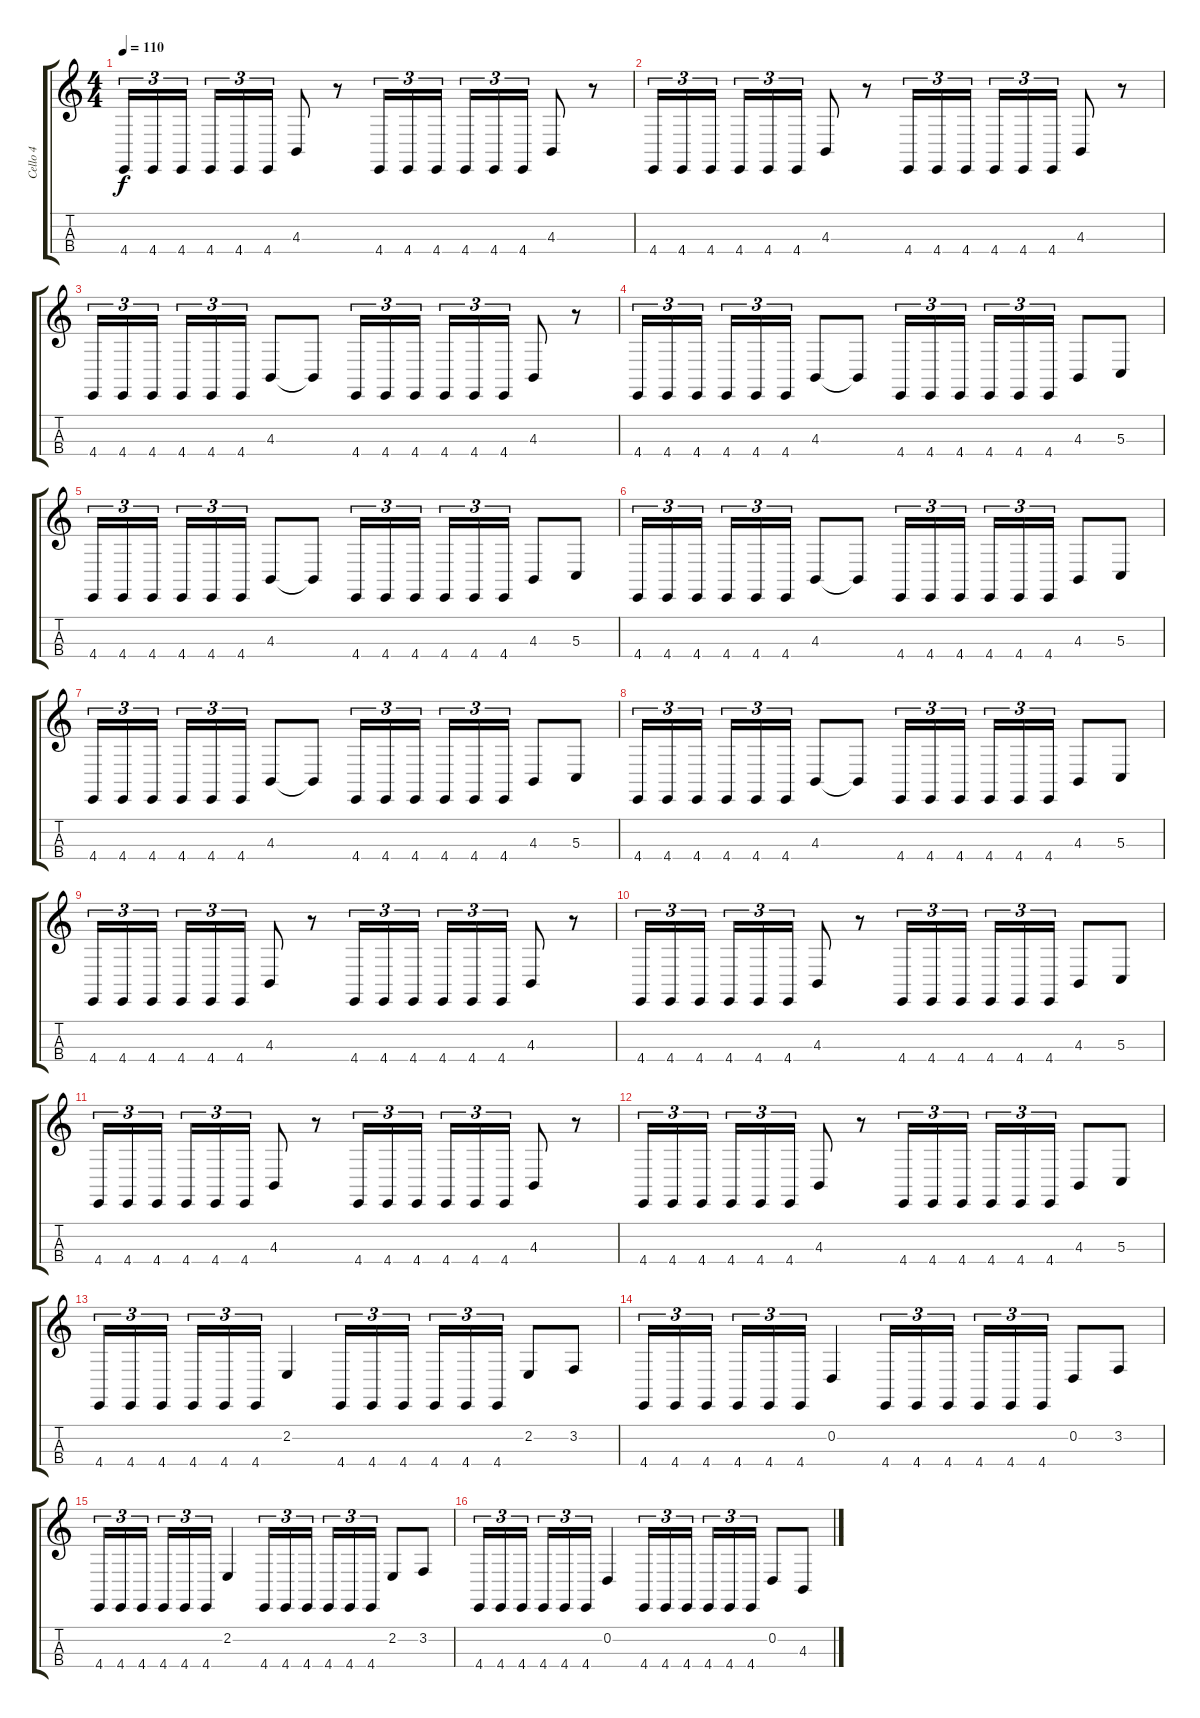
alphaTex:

\track ("Cello 4" "Cello 4") {instrument cello}
\staff {score tabs}
\tuning (A3 D3 G2 C2) {hide}
\ts (4 4)
\tempo 110
\clef g2
\ks c
4.4.16{tu (3 2) dy f} 4.4.16{tu (3 2)} 4.4.16{tu (3 2) beam splitsecondary} 4.4.16{tu (3 2)} 4.4.16{tu (3 2)} 4.4.16{tu (3 2)} 4.3.8 r.8 4.4.16{tu (3 2)} 4.4.16{tu (3 2)} 4.4.16{tu (3 2) beam splitsecondary} 4.4.16{tu (3 2)} 4.4.16{tu (3 2)} 4.4.16{tu (3 2)} 4.3.8 r.8 |
4.4.16{tu (3 2)} 4.4.16{tu (3 2)} 4.4.16{tu (3 2) beam splitsecondary} 4.4.16{tu (3 2)} 4.4.16{tu (3 2)} 4.4.16{tu (3 2)} 4.3.8 r.8 4.4.16{tu (3 2)} 4.4.16{tu (3 2)} 4.4.16{tu (3 2) beam splitsecondary} 4.4.16{tu (3 2)} 4.4.16{tu (3 2)} 4.4.16{tu (3 2)} 4.3.8 r.8 |
4.4.16{tu (3 2)} 4.4.16{tu (3 2)} 4.4.16{tu (3 2) beam splitsecondary} 4.4.16{tu (3 2)} 4.4.16{tu (3 2)} 4.4.16{tu (3 2)} 4.3.8 4.3{t}.8 4.4.16{tu (3 2)} 4.4.16{tu (3 2)} 4.4.16{tu (3 2) beam splitsecondary} 4.4.16{tu (3 2)} 4.4.16{tu (3 2)} 4.4.16{tu (3 2)} 4.3.8 r.8 |
4.4.16{tu (3 2)} 4.4.16{tu (3 2)} 4.4.16{tu (3 2) beam splitsecondary} 4.4.16{tu (3 2)} 4.4.16{tu (3 2)} 4.4.16{tu (3 2)} 4.3.8 4.3{t}.8 4.4.16{tu (3 2)} 4.4.16{tu (3 2)} 4.4.16{tu (3 2) beam splitsecondary} 4.4.16{tu (3 2)} 4.4.16{tu (3 2)} 4.4.16{tu (3 2)} 4.3.8 5.3.8 |
4.4.16{tu (3 2)} 4.4.16{tu (3 2)} 4.4.16{tu (3 2) beam splitsecondary} 4.4.16{tu (3 2)} 4.4.16{tu (3 2)} 4.4.16{tu (3 2)} 4.3.8 4.3{t}.8 4.4.16{tu (3 2)} 4.4.16{tu (3 2)} 4.4.16{tu (3 2) beam splitsecondary} 4.4.16{tu (3 2)} 4.4.16{tu (3 2)} 4.4.16{tu (3 2)} 4.3.8 5.3.8 |
4.4.16{tu (3 2)} 4.4.16{tu (3 2)} 4.4.16{tu (3 2) beam splitsecondary} 4.4.16{tu (3 2)} 4.4.16{tu (3 2)} 4.4.16{tu (3 2)} 4.3.8 4.3{t}.8 4.4.16{tu (3 2)} 4.4.16{tu (3 2)} 4.4.16{tu (3 2) beam splitsecondary} 4.4.16{tu (3 2)} 4.4.16{tu (3 2)} 4.4.16{tu (3 2)} 4.3.8 5.3.8 |
4.4.16{tu (3 2)} 4.4.16{tu (3 2)} 4.4.16{tu (3 2) beam splitsecondary} 4.4.16{tu (3 2)} 4.4.16{tu (3 2)} 4.4.16{tu (3 2)} 4.3.8 4.3{t}.8 4.4.16{tu (3 2)} 4.4.16{tu (3 2)} 4.4.16{tu (3 2) beam splitsecondary} 4.4.16{tu (3 2)} 4.4.16{tu (3 2)} 4.4.16{tu (3 2)} 4.3.8 5.3.8 |
4.4.16{tu (3 2)} 4.4.16{tu (3 2)} 4.4.16{tu (3 2) beam splitsecondary} 4.4.16{tu (3 2)} 4.4.16{tu (3 2)} 4.4.16{tu (3 2)} 4.3.8 4.3{t}.8 4.4.16{tu (3 2)} 4.4.16{tu (3 2)} 4.4.16{tu (3 2) beam splitsecondary} 4.4.16{tu (3 2)} 4.4.16{tu (3 2)} 4.4.16{tu (3 2)} 4.3.8 5.3.8 |
4.4.16{tu (3 2)} 4.4.16{tu (3 2)} 4.4.16{tu (3 2) beam splitsecondary} 4.4.16{tu (3 2)} 4.4.16{tu (3 2)} 4.4.16{tu (3 2)} 4.3.8 r.8 4.4.16{tu (3 2)} 4.4.16{tu (3 2)} 4.4.16{tu (3 2) beam splitsecondary} 4.4.16{tu (3 2)} 4.4.16{tu (3 2)} 4.4.16{tu (3 2)} 4.3.8 r.8 |
4.4.16{tu (3 2)} 4.4.16{tu (3 2)} 4.4.16{tu (3 2) beam splitsecondary} 4.4.16{tu (3 2)} 4.4.16{tu (3 2)} 4.4.16{tu (3 2)} 4.3.8 r.8 4.4.16{tu (3 2)} 4.4.16{tu (3 2)} 4.4.16{tu (3 2) beam splitsecondary} 4.4.16{tu (3 2)} 4.4.16{tu (3 2)} 4.4.16{tu (3 2)} 4.3.8 5.3.8 |
4.4.16{tu (3 2)} 4.4.16{tu (3 2)} 4.4.16{tu (3 2) beam splitsecondary} 4.4.16{tu (3 2)} 4.4.16{tu (3 2)} 4.4.16{tu (3 2)} 4.3.8 r.8 4.4.16{tu (3 2)} 4.4.16{tu (3 2)} 4.4.16{tu (3 2) beam splitsecondary} 4.4.16{tu (3 2)} 4.4.16{tu (3 2)} 4.4.16{tu (3 2)} 4.3.8 r.8 |
4.4.16{tu (3 2)} 4.4.16{tu (3 2)} 4.4.16{tu (3 2) beam splitsecondary} 4.4.16{tu (3 2)} 4.4.16{tu (3 2)} 4.4.16{tu (3 2)} 4.3.8 r.8 4.4.16{tu (3 2)} 4.4.16{tu (3 2)} 4.4.16{tu (3 2) beam splitsecondary} 4.4.16{tu (3 2)} 4.4.16{tu (3 2)} 4.4.16{tu (3 2)} 4.3.8 5.3.8 |
4.4.16{tu (3 2)} 4.4.16{tu (3 2)} 4.4.16{tu (3 2) beam splitsecondary} 4.4.16{tu (3 2)} 4.4.16{tu (3 2)} 4.4.16{tu (3 2)} 2.2.4 4.4.16{tu (3 2)} 4.4.16{tu (3 2)} 4.4.16{tu (3 2) beam splitsecondary} 4.4.16{tu (3 2)} 4.4.16{tu (3 2)} 4.4.16{tu (3 2)} 2.2.8 3.2.8 |
4.4.16{tu (3 2)} 4.4.16{tu (3 2)} 4.4.16{tu (3 2) beam splitsecondary} 4.4.16{tu (3 2)} 4.4.16{tu (3 2)} 4.4.16{tu (3 2)} 0.2.4 4.4.16{tu (3 2)} 4.4.16{tu (3 2)} 4.4.16{tu (3 2) beam splitsecondary} 4.4.16{tu (3 2)} 4.4.16{tu (3 2)} 4.4.16{tu (3 2)} 0.2.8 3.2.8 |
4.4.16{tu (3 2)} 4.4.16{tu (3 2)} 4.4.16{tu (3 2) beam splitsecondary} 4.4.16{tu (3 2)} 4.4.16{tu (3 2)} 4.4.16{tu (3 2)} 2.2.4 4.4.16{tu (3 2)} 4.4.16{tu (3 2)} 4.4.16{tu (3 2) beam splitsecondary} 4.4.16{tu (3 2)} 4.4.16{tu (3 2)} 4.4.16{tu (3 2)} 2.2.8 3.2.8 |
4.4.16{tu (3 2)} 4.4.16{tu (3 2)} 4.4.16{tu (3 2) beam splitsecondary} 4.4.16{tu (3 2)} 4.4.16{tu (3 2)} 4.4.16{tu (3 2)} 0.2.4 4.4.16{tu (3 2)} 4.4.16{tu (3 2)} 4.4.16{tu (3 2) beam splitsecondary} 4.4.16{tu (3 2)} 4.4.16{tu (3 2)} 4.4.16{tu (3 2)} 0.2.8 4.3.8
